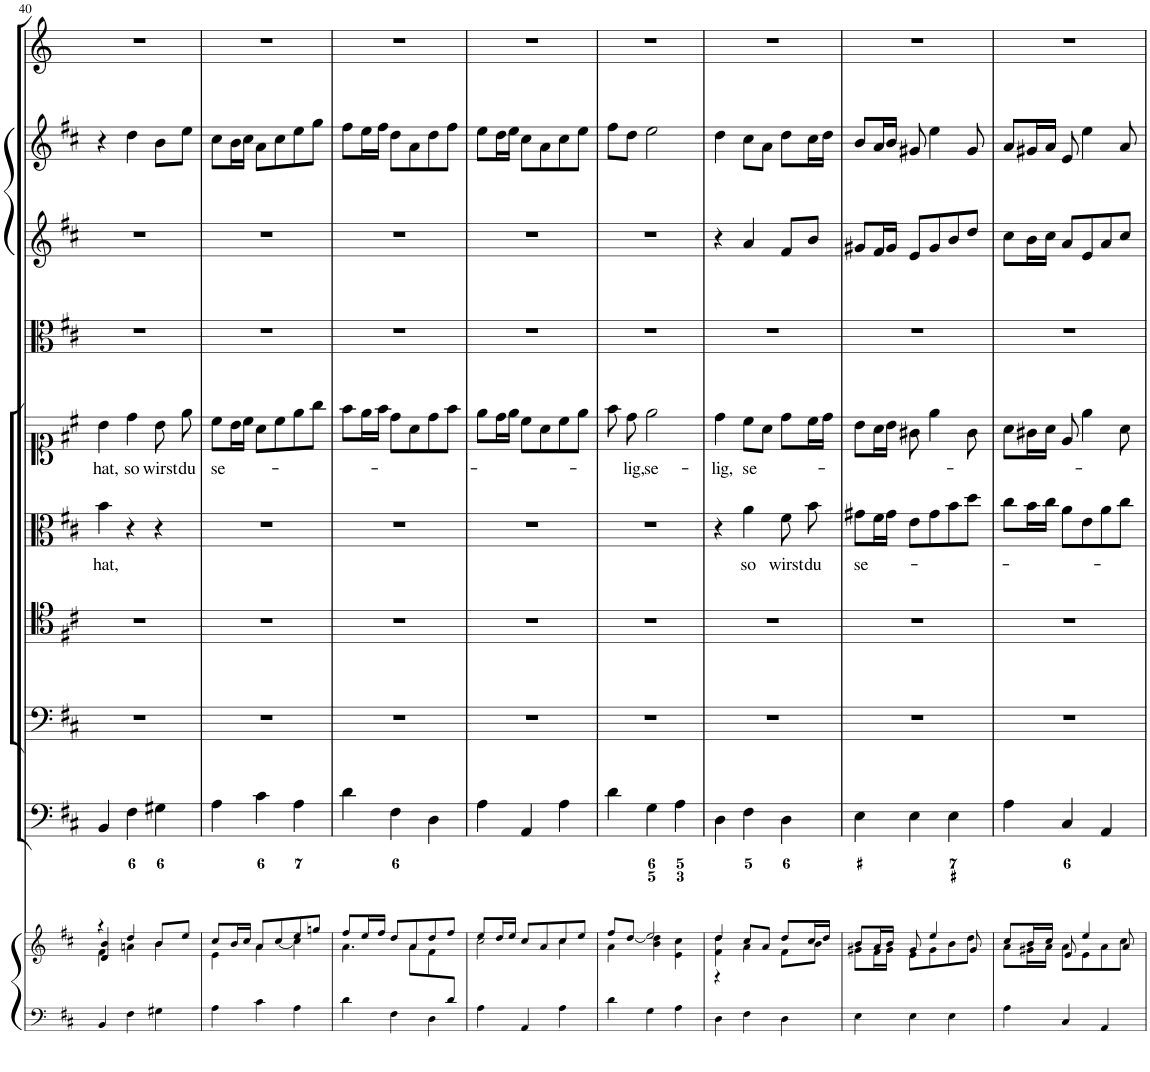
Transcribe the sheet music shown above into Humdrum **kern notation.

**kern	**kern	**kern	**kern	**kern	**kern	**text	**kern	**text	**kern	**kern	**kern	**kern
*part10	*part10	*part9	*part8	*part7	*part6	*part6	*part5	*part5	*part4	*part3	*part2	*part1
*staff11	*staff10	*staff9	*staff8	*staff7	*staff6	*staff6	*staff5	*staff5	*staff4	*staff3	*staff2	*staff1
*I"Piano reductiion	*	*I"Continuo	*I"Basso	*I"Tenore	*I"Alto	*	*I"Soprano	*	*I"Viola	*I"Violino II	*I"Violino I	*I"Tromba
*I'Pno	*	*	*	*	*	*	*	*	*I'Vla	*I'Vln	*I'Vln	*
!!LO:PB:g=z
*clefF4	*clefG2	*clefF4	*clefF4	*clefC4	*clefC3	*	*clefC1	*	*clefC3	*clefG2	*clefG2	*clefG2
*	*	*	*	*	*	*	*	*	*	*	*	*Trd-1c-2
*k[f#c#]	*k[f#c#]	*k[f#c#]	*k[f#c#]	*k[f#c#]	*k[f#c#]	*	*k[f#c#]	*	*k[f#c#]	*k[f#c#]	*k[f#c#]	*k[]
*M3/4	*M3/4	*M3/4	*M3/4	*M3/4	*M3/4	*	*M3/4	*	*M3/4	*M3/4	*M3/4	*M3/4
=40	=40	=40	=40	=40	=40	=40	=40	=40	=40	=40	=40	=40
*	*^	*	*	*	*	*	*	*	*	*	*	*
*	*	*^	*	*	*	*	*	*	*	*	*	*	*
!	!	!	!	!	!	!	!	!LO:LY:b	!	!LO:LY:b	!	!	!	!
4BB/	4r	4f#\	4d/ 4b/	4BB/	2.r	2.r	4b\	hat,	4b\	hat,	2.r	2.r	4r	2.r
!	!	!	!	!	!	!	!	!	!	!LO:LY:b	!	!	!	!
4F#\	4dd/	4an\	4ryy	4F#\	.	.	4r	.	4dd\	so	.	.	4dd\	.
!	!	!	!	!	!	!	!	!	!	!LO:LY:b	!	!	!	!
4G#X\	8b/L	4b\	4ryy	4G#X\	.	.	4r	.	8b\	wirst	.	.	8b\L	.
!	!	!	!	!	!	!	!	!	!	!LO:LY:b	!	!	!	!
.	8ee/J	.	.	.	.	.	.	.	8ee\	du	.	.	8ee\J	.
*	*	*v	*v	*	*	*	*	*	*	*	*	*	*	*
=41	=41	=41	=41	=41	=41	=41	=41	=41	=41	=41	=41	=41	=41
!	!	!	!	!	!	!	!	!	!LO:LY:b	!	!	!	!
4A\	8cc#/L	4e\	4A\	2.r	2.r	2.r	.	8cc#\L	se-	2.r	2.r	8cc#\L	2.r
.	16b/L	.	.	.	.	.	.	16b\L	.	.	.	16b\L	.
.	16cc#/JJ	.	.	.	.	.	.	16cc#\JJ	.	.	.	16cc#\JJ	.
4c#\	8a/L	4a\	4c#\	.	.	.	.	8a\L	.	.	.	8a\L	.
.	[<8cc#/	.	.	.	.	.	.	8cc#\	.	.	.	8cc#\	.
4A\	8ee/	4cc#\]	4A\	.	.	.	.	8ee\	.	.	.	8ee\	.
.	8ggn/J	.	.	.	.	.	.	8gg\J	.	.	.	8gg\J	.
=42	=42	=42	=42	=42	=42	=42	=42	=42	=42	=42	=42	=42	=42
*^	*	*	*	*	*	*	*	*	*	*	*	*	*
8ryy	4d\	8ff#/L	4.a\	4d\	2.r	2.r	2.r	.	8ff#\L	.	2.r	2.r	8ff#\L	2.r
.	.	16ee/L	.	.	.	.	.	.	16ee\L	.	.	.	16ee\L	.
.	.	16ff#/JJ	.	.	.	.	.	.	16ff#\JJ	.	.	.	16ff#\JJ	.
.	4F#\	8dd/L	.	4F#\	.	.	.	.	8dd\L	.	.	.	8dd\L	.
.	.	8a/	8a\L	.	.	.	.	.	8a\	.	.	.	8a\	.
.	4D\	8dd/	8f#\	4D\	.	.	.	.	8dd\	.	.	.	8dd\	.
8d/J	.	8ff#/J	8ryy	.	.	.	.	.	8ff#\J	.	.	.	8ff#\J	.
*v	*v	*	*	*	*	*	*	*	*	*	*	*	*	*
=43	=43	=43	=43	=43	=43	=43	=43	=43	=43	=43	=43	=43	=43
4A\	8ee/L	2cc#\	4A\	2.r	2.r	2.r	.	8ee\L	.	2.r	2.r	8ee\L	2.r
.	16dd/L	.	.	.	.	.	.	16dd\L	.	.	.	16dd\L	.
.	16ee/JJ	.	.	.	.	.	.	16ee\JJ	.	.	.	16ee\JJ	.
4AA/	8cc#/L	.	4AA/	.	.	.	.	8cc#\L	.	.	.	8cc#\L	.
.	8a/	.	.	.	.	.	.	8a\	.	.	.	8a\	.
4A\	8cc#/	4cc#\	4A\	.	.	.	.	8cc#\	.	.	.	8cc#\	.
.	8ee/J	.	.	.	.	.	.	8ee\J	.	.	.	8ee\J	.
=44	=44	=44	=44	=44	=44	=44	=44	=44	=44	=44	=44	=44	=44
4d\	8ff#/L	4a\	4d\	2.r	2.r	2.r	.	8ff#\	.	2.r	2.r	8ff#\L	2.r
!	!	!	!	!	!	!	!	!	!LO:LY:b	!	!	!	!
.	[<8dd/J	.	.	.	.	.	.	8dd\	-lig,	.	.	8dd\J	.
!	!	!	!	!	!	!	!	!	!LO:LY:b	!	!	!	!
4G\	2ee/	4b\ 4dd\]	4G\	.	.	.	.	2ee\	se-	.	.	2ee\	.
4A\	.	4e\ 4cc#\	4A\	.	.	.	.	.	.	.	.	.	.
=45	=45	=45	=45	=45	=45	=45	=45	=45	=45	=45	=45	=45	=45
*	*	*^	*	*	*	*	*	*	*	*	*	*	*
!	!	!	!	!	!	!	!	!	!	!LO:LY:b	!	!	!	!
4D\	4dd/	4f#\ 4dd\	4r	4D\	2.r	2.r	4r	.	4dd\	-lig,	2.r	4r	4dd\	2.r
!	!	!	!	!	!	!	!	!LO:LY:b	!	!LO:LY:b	!	!	!	!
4F#\	8cc#/L	4a\	4ryy	4F#\	.	.	4a\	so	8cc#\L	se-	.	4a/	8cc#\L	.
.	8a/J	.	.	.	.	.	.	.	8a\J	.	.	.	8a\J	.
!	!	!	!	!	!	!	!	!LO:LY:b	!	!	!	!	!	!
4D\	8dd/L	8f#\L	4ryy	4D\	.	.	8f#\	wirst	8dd\L	.	.	8f#/L	8dd\L	.
!	!	!	!	!	!	!	!	!LO:LY:b	!	!	!	!	!	!
.	16cc#/L	8b\J	.	.	.	.	8b\	du	16cc#\L	.	.	8b/J	16cc#\L	.
.	16dd/JJ	.	.	.	.	.	.	.	16dd\JJ	.	.	.	16dd\JJ	.
*	*	*v	*v	*	*	*	*	*	*	*	*	*	*	*
=46	=46	=46	=46	=46	=46	=46	=46	=46	=46	=46	=46	=46	=46
!	!	!	!	!	!	!	!LO:LY:b	!	!	!	!	!	!
4E\	8b/L	8g#X\L	4E\	2.r	2.r	8g#X\L	se-	8b\L	.	2.r	8g#X/L	8b/L	2.r
.	16a/L	16f#\L	.	.	.	16f#\L	.	16a\L	.	.	16f#/L	16a/L	.
.	16b/JJ	16g#\JJ	.	.	.	16g#\JJ	.	16b\JJ	.	.	16g#/JJ	16b/JJ	.
4E\	8g#/	8e\L	4E\	.	.	8e\L	.	8g#X\	.	.	8e/L	8g#X/	.
.	4ee/	8g#\	.	.	.	8g#\	.	4ee\	.	.	8g#/	4ee\	.
4E\	.	8b\	4E\	.	.	8b\	.	.	.	.	8b/	.	.
.	8g#/	8dd\J	.	.	.	8dd\J	.	8g#\	.	.	8dd/J	8g#/	.
=47	=47	=47	=47	=47	=47	=47	=47	=47	=47	=47	=47	=47	=47
4A\	8cc#/L	8a\L	4A\	2.r	2.r	8cc#\L	.	8a\L	.	2.r	8cc#\L	8a/L	2.r
.	16b/L	16g#X\L	.	.	.	16b\L	.	16g#X\L	.	.	16b\L	16g#X/L	.
.	16cc#/JJ	16a\JJ	.	.	.	16cc#\JJ	.	16a\JJ	.	.	16cc#\JJ	16a/JJ	.
4C#/	8e/	8a\L	4C#/	.	.	8a\L	.	8e/	.	.	8a/L	8e/	.
.	4ee/	8e\	.	.	.	8e\	.	4ee\	.	.	8e/	4ee\	.
4AA/	.	8a\	4AA/	.	.	8a\	.	.	.	.	8a/	.	.
.	8a/	8cc#\J	.	.	.	8cc#\J	.	8a\	.	.	8cc#/J	8a/	.
*	*v	*v	*	*	*	*	*	*	*	*	*	*	*
=	=	=	=	=	=	=	=	=	=	=	=	=
*-	*-	*-	*-	*-	*-	*-	*-	*-	*-	*-	*-	*-
